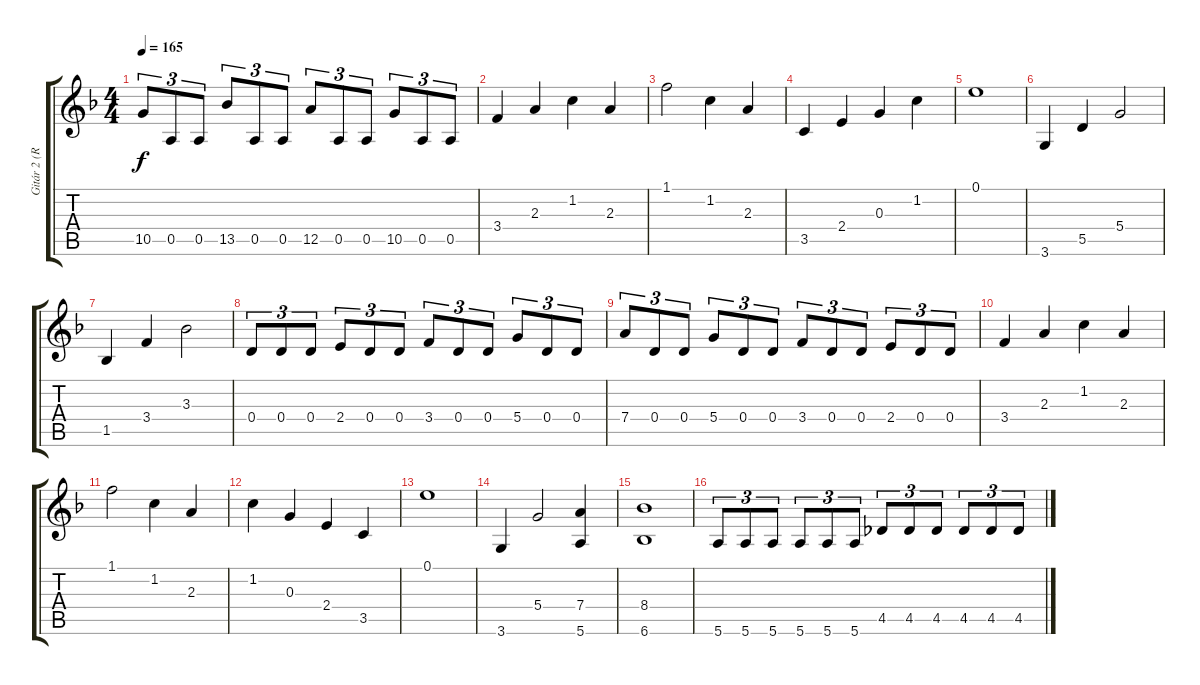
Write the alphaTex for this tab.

\track ("Gitár 2 (Ritchie Blackmore)" "Gitár 2 (R") {instrument distortionguitar}
\staff {score tabs}
\tuning (E4 B3 G3 D3 A2 E2) {hide}
\ts (4 4)
\tempo 165
\clef g2
\ks f
10.5.8{tu (3 2) dy f} 0.5.8{tu (3 2)} 0.5.8{tu (3 2)} 13.5.8{tu (3 2)} 0.5.8{tu (3 2)} 0.5.8{tu (3 2)} 12.5.8{tu (3 2)} 0.5.8{tu (3 2)} 0.5.8{tu (3 2)} 10.5.8{tu (3 2)} 0.5.8{tu (3 2)} 0.5.8{tu (3 2)} |
3.4.4 2.3.4 1.2.4 2.3.4 |
1.1.2 1.2.4 2.3.4 |
3.5.4 2.4.4 0.3.4 1.2.4 |
0.1.1 |
3.6.4 5.5.4 5.4.2 |
1.5.4 3.4.4 3.3.2 |
0.4.8{tu (3 2)} 0.4.8{tu (3 2)} 0.4.8{tu (3 2)} 2.4.8{tu (3 2)} 0.4.8{tu (3 2)} 0.4.8{tu (3 2)} 3.4.8{tu (3 2)} 0.4.8{tu (3 2)} 0.4.8{tu (3 2)} 5.4.8{tu (3 2)} 0.4.8{tu (3 2)} 0.4.8{tu (3 2)} |
7.4.8{tu (3 2)} 0.4.8{tu (3 2)} 0.4.8{tu (3 2)} 5.4.8{tu (3 2)} 0.4.8{tu (3 2)} 0.4.8{tu (3 2)} 3.4.8{tu (3 2)} 0.4.8{tu (3 2)} 0.4.8{tu (3 2)} 2.4.8{tu (3 2)} 0.4.8{tu (3 2)} 0.4.8{tu (3 2)} |
3.4.4 2.3.4 1.2.4 2.3.4 |
1.1.2 1.2.4 2.3.4 |
1.2.4 0.3.4 2.4.4 3.5.4 |
0.1.1 |
3.6.4 5.4.2 (7.4 5.6).4 |
(8.4 6.6).1 |
5.6.8{tu (3 2)} 5.6.8{tu (3 2)} 5.6.8{tu (3 2)} 5.6.8{tu (3 2)} 5.6.8{tu (3 2)} 5.6.8{tu (3 2)} 4.5.8{tu (3 2)} 4.5.8{tu (3 2)} 4.5.8{tu (3 2)} 4.5.8{tu (3 2)} 4.5.8{tu (3 2)} 4.5.8{tu (3 2)}
